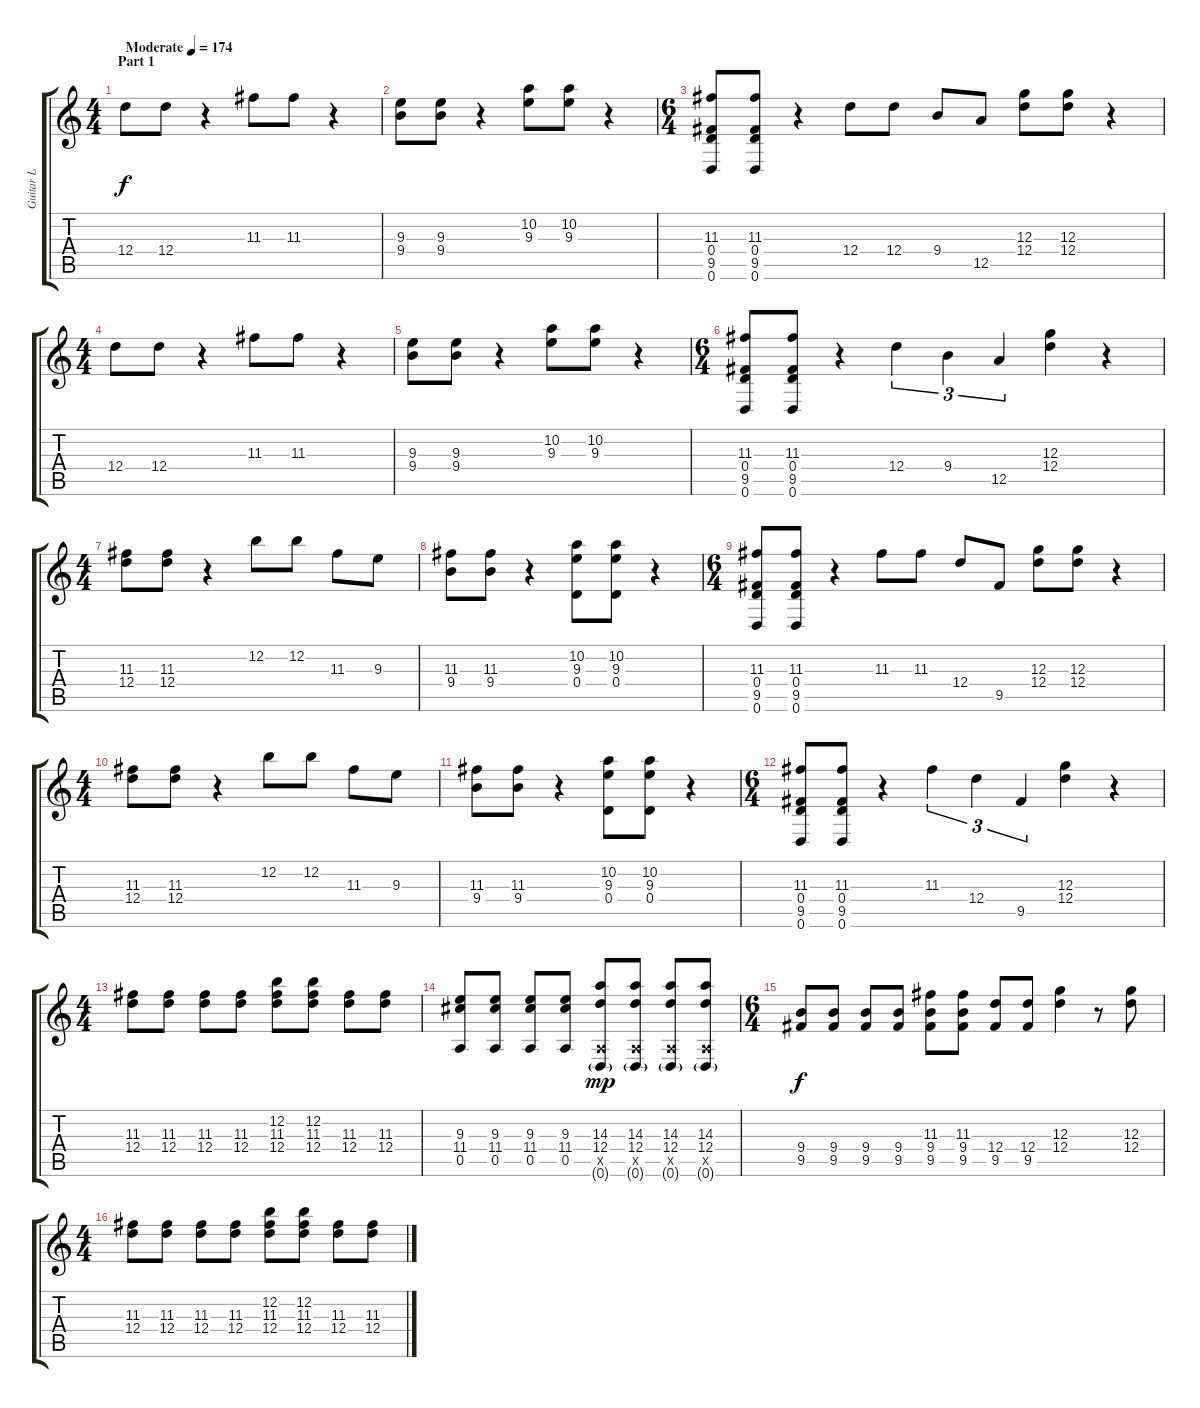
\track ("Guitar L" "Guitar L") {instrument overdrivenguitar}
\staff {score tabs}
\tuning (E4 B3 G3 D3 A2 D2) {hide}
\ts (4 4)
\section ("" "Part 1")
\tempo (174 "Moderate")
\clef g2
\ks c
12.4.8{dy f instrument overdrivenguitar} 12.4.8 r.4 11.3.8 11.3.8 r.4 |
(9.3 9.4).8 (9.3 9.4).8 r.4 (10.2 9.3).8 (10.2 9.3).8 r.4 |
\ts (6 4)
(11.3 0.4 9.5 0.6).8 (11.3 0.4 9.5 0.6).8 r.4 12.4.8 12.4.8 9.4.8 12.5.8 (12.3 12.4).8 (12.3 12.4).8 r.4 |
\ts (4 4)
12.4.8 12.4.8 r.4 11.3.8 11.3.8 r.4 |
(9.3 9.4).8 (9.3 9.4).8 r.4 (10.2 9.3).8 (10.2 9.3).8 r.4 |
\ts (6 4)
(11.3 0.4 9.5 0.6).8 (11.3 0.4 9.5 0.6).8 r.4 12.4.4{tu (3 2)} 9.4.4{tu (3 2)} 12.5.4{tu (3 2)} (12.3 12.4).4 r.4 |
\ts (4 4)
(11.3 12.4).8 (11.3 12.4).8 r.4 12.2.8 12.2.8 11.3.8 9.3.8 |
(11.3 9.4).8 (11.3 9.4).8 r.4 (10.2 9.3 0.4).8 (10.2 9.3 0.4).8 r.4 |
\ts (6 4)
(11.3 0.4 9.5 0.6).8 (11.3 0.4 9.5 0.6).8 r.4 11.3.8 11.3.8 12.4.8 9.5.8 (12.3 12.4).8 (12.3 12.4).8 r.4 |
\ts (4 4)
(11.3 12.4).8 (11.3 12.4).8 r.4 12.2.8 12.2.8 11.3.8 9.3.8 |
(11.3 9.4).8 (11.3 9.4).8 r.4 (10.2 9.3 0.4).8 (10.2 9.3 0.4).8 r.4 |
\ts (6 4)
(11.3 0.4 9.5 0.6).8 (11.3 0.4 9.5 0.6).8 r.4 11.3.4{tu (3 2)} 12.4.4{tu (3 2)} 9.5.4{tu (3 2)} (12.3 12.4).4 r.4 |
\ts (4 4)
(11.3 12.4).8 (11.3 12.4).8 (11.3 12.4).8 (11.3 12.4).8 (12.2 11.3 12.4).8 (12.2 11.3 12.4).8 (11.3 12.4).8 (11.3 12.4).8 |
(9.3 11.4 0.5).8 (9.3 11.4 0.5).8 (9.3 11.4 0.5).8 (9.3 11.4 0.5).8 (14.3 12.4 0.5{x} 0.6{g}).8{dy mp} (14.3 12.4 0.5{x} 0.6{g}).8 (14.3 12.4 0.5{x} 0.6{g}).8 (14.3 12.4 0.5{x} 0.6{g}).8 |
\ts (6 4)
(9.4 9.5).8{dy f} (9.4 9.5).8 (9.4 9.5).8 (9.4 9.5).8 (11.3 9.4 9.5).8 (11.3 9.4 9.5).8 (12.4 9.5).8 (12.4 9.5).8 (12.3 12.4).4 r.8 (12.3 12.4).8 |
\ts (4 4)
(11.3 12.4).8 (11.3 12.4).8 (11.3 12.4).8 (11.3 12.4).8 (12.2 11.3 12.4).8 (12.2 11.3 12.4).8 (11.3 12.4).8 (11.3 12.4).8
